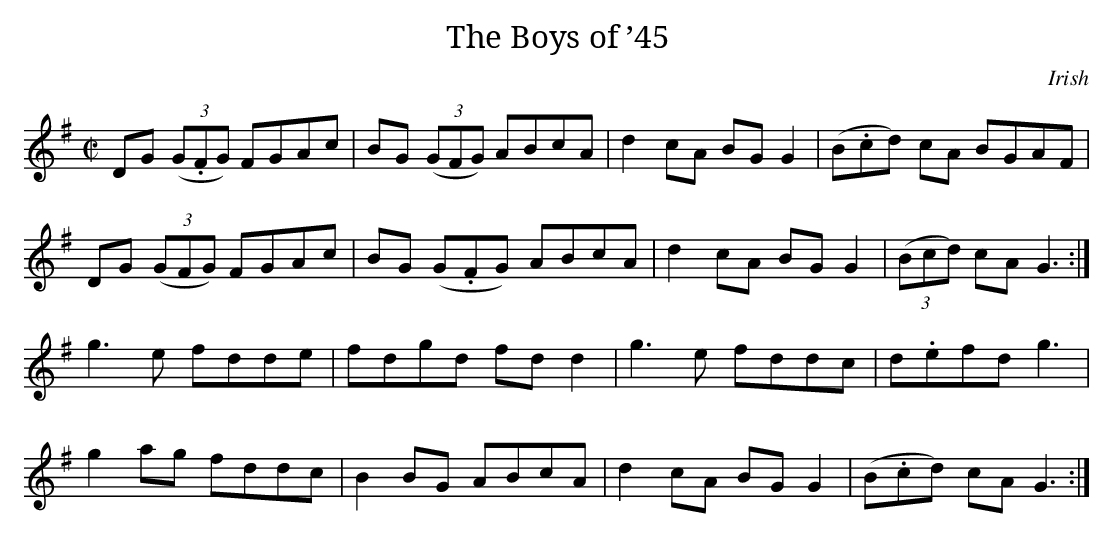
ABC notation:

X:1
T:The Boys of ’45
M:C|
K:G
DG (3(G.FG) FGAc | BG (3(GFG) ABcA | d2 cA BG G2 | (B.cd) cA BGAF |
DG (3(GFG) FGAc | BG (G.FG) ABcA | d2 cA BG G2 | (3(Bcd) cA G3 :|
g3 e fdde | fdgd fd d2 | g3 e fddc | d.efd g3 |
g2 ag fddc | B2 BG ABcA | d2 cA BG G2 | (B.cd) cA G3 :|
